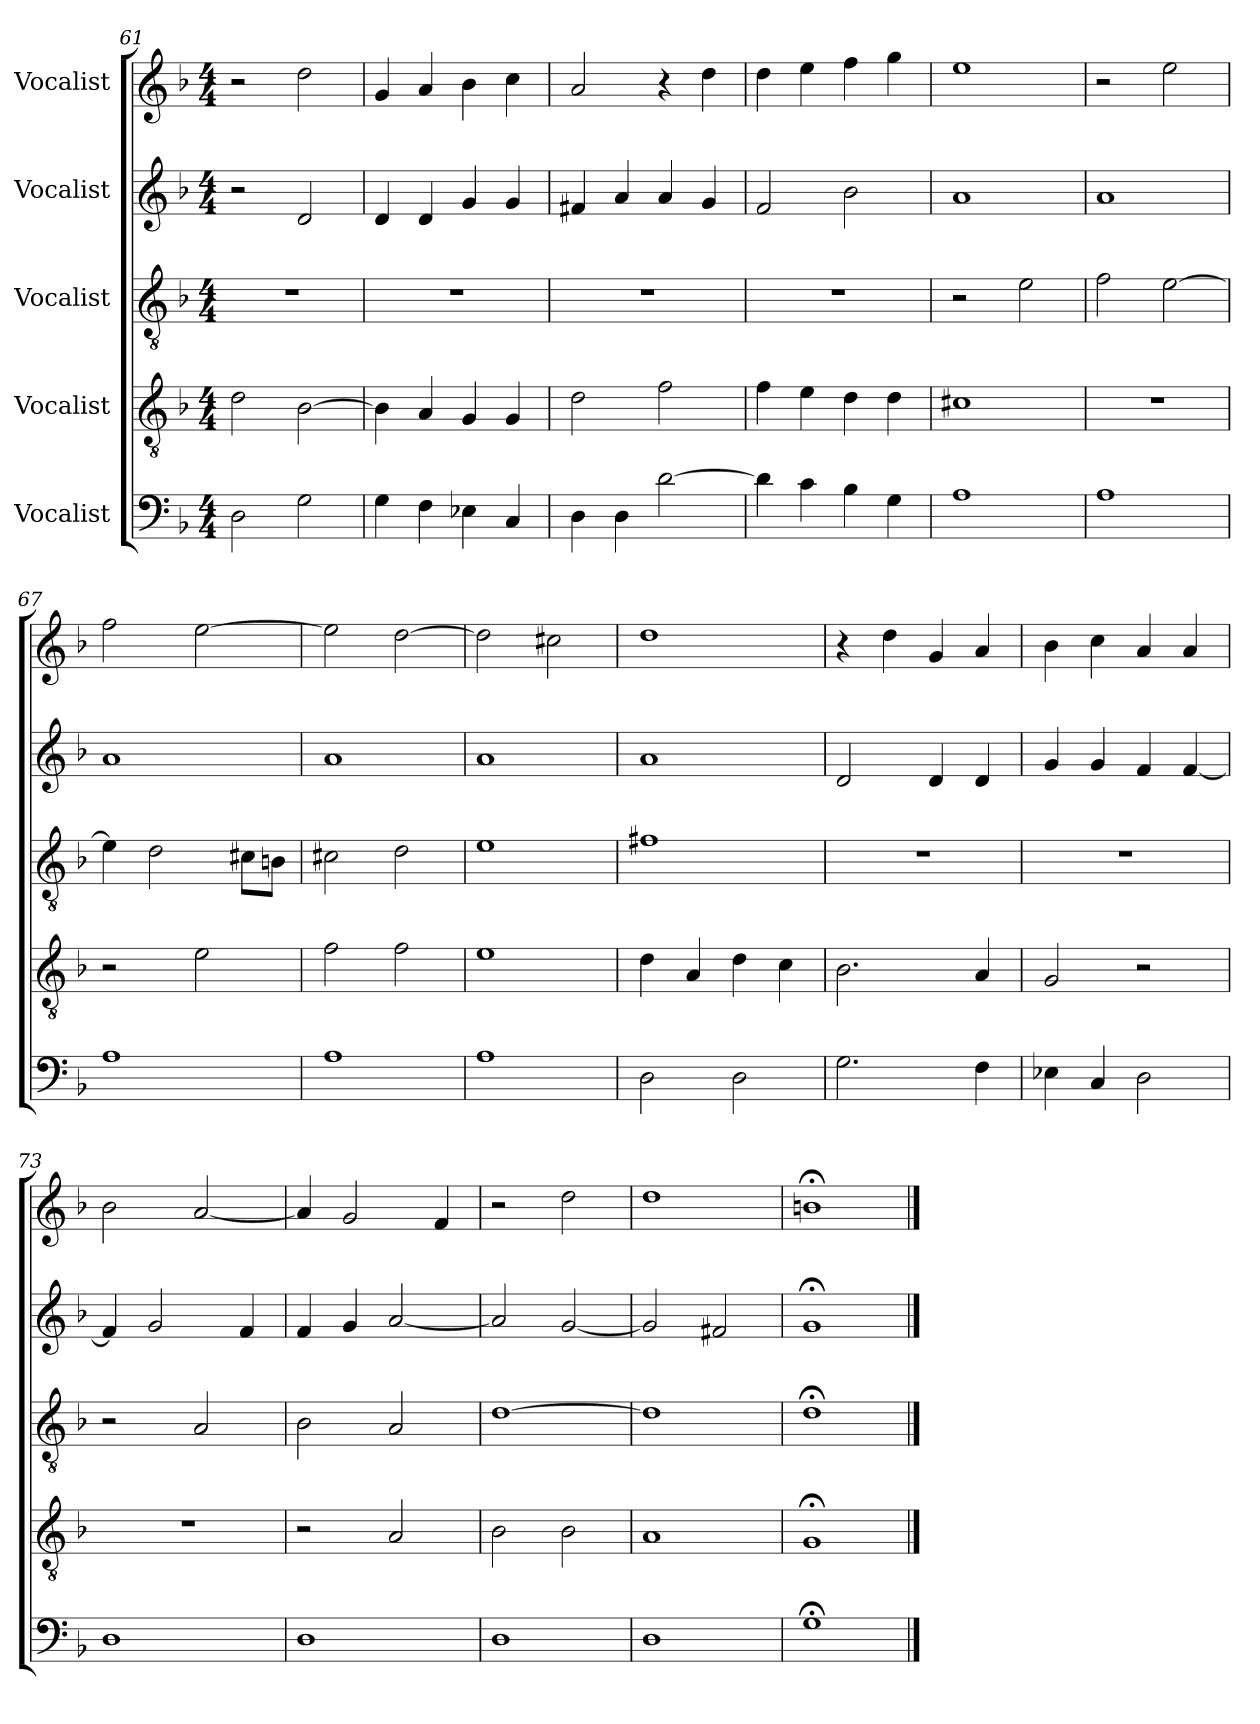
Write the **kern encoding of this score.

**kern	**kern	**kern	**kern	**kern
*part5	*part4	*part3	*part2	*part1
*staff5	*staff4	*staff3	*staff2	*staff1
*I"Vocalist	*I"Vocalist	*I"Vocalist	*I"Vocalist	*I"Vocalist
*clefF4	*clefGv2	*clefGv2	*clefG2	*clefG2
*k[b-]	*k[b-]	*k[b-]	*k[b-]	*k[b-]
*M4/4	*M4/4	*M4/4	*M4/4	*M4/4
=61	=61	=61	=61	=61
2D\	2d\	1r	2r	2r
2G\	[2B-\	.	2d/	2dd\
=62	=62	=62	=62	=62
4G\	4B-\]	1r	4d/	4g/
4F\	4A/	.	4d/	4a/
4E-X\	4G/	.	4g/	4b-\
4C/	4G/	.	4g/	4cc\
=63	=63	=63	=63	=63
4D\	2d\	1r	4f#X/	2a/
4D\	.	.	4a/	.
[2d\	2f\	.	4a/	4r
.	.	.	4g/	4dd\
=64	=64	=64	=64	=64
4d\]	4f\	1r	2f/	4dd\
4c\	4e\	.	.	4ee\
4B-\	4d\	.	2b-\	4ff\
4G\	4d\	.	.	4gg\
=65	=65	=65	=65	=65
1A	1c#X	2r	1a	1ee
.	.	2e\	.	.
=66	=66	=66	=66	=66
1A	1r	2f\	1a	2r
.	.	[2e\	.	2ee\
=67	=67	=67	=67	=67
1A	2r	4e\]	1a	2ff\
.	.	2d\	.	.
.	2e\	.	.	[2ee\
.	.	8c#X\L	.	.
.	.	8Bn\J	.	.
=68	=68	=68	=68	=68
1A	2f\	2c#X\	1a	2ee\]
.	2f\	2d\	.	[2dd\
=69	=69	=69	=69	=69
1A	1e	1e	1a	2dd\]
.	.	.	.	2cc#X\
=70	=70	=70	=70	=70
2D\	4d\	1f#X	1a	1dd
.	4A/	.	.	.
2D\	4d\	.	.	.
.	4c\	.	.	.
=71	=71	=71	=71	=71
2.G\	2.B-\	1r	2d/	4r
.	.	.	.	4dd\
.	.	.	4d/	4g/
4F\	4A/	.	4d/	4a/
=72	=72	=72	=72	=72
4E-X\	2G/	1r	4g/	4b-\
4C/	.	.	4g/	4cc\
2D\	2r	.	4f/	4a/
.	.	.	[4f/	4a/
=73	=73	=73	=73	=73
1D	1r	2r	4f/]	2b-\
.	.	.	2g/	.
.	.	2A/	.	[2a/
.	.	.	4f/	.
=74	=74	=74	=74	=74
1D	2r	2B-\	4f/	4a/]
.	.	.	4g/	2g/
.	2A/	2A/	[2a/	.
.	.	.	.	4f/
=75	=75	=75	=75	=75
1D	2B-\	[1d	2a/]	2r
.	2B-\	.	[2g/	2dd\
=76	=76	=76	=76	=76
1D	1A	1d]	2g/]	1dd
.	.	.	2f#X/	.
=77	=77	=77	=77	=77
1G;<	1G;<	1d;<	1g;<	1bn;<
==	==	==	==	==
*-	*-	*-	*-	*-
